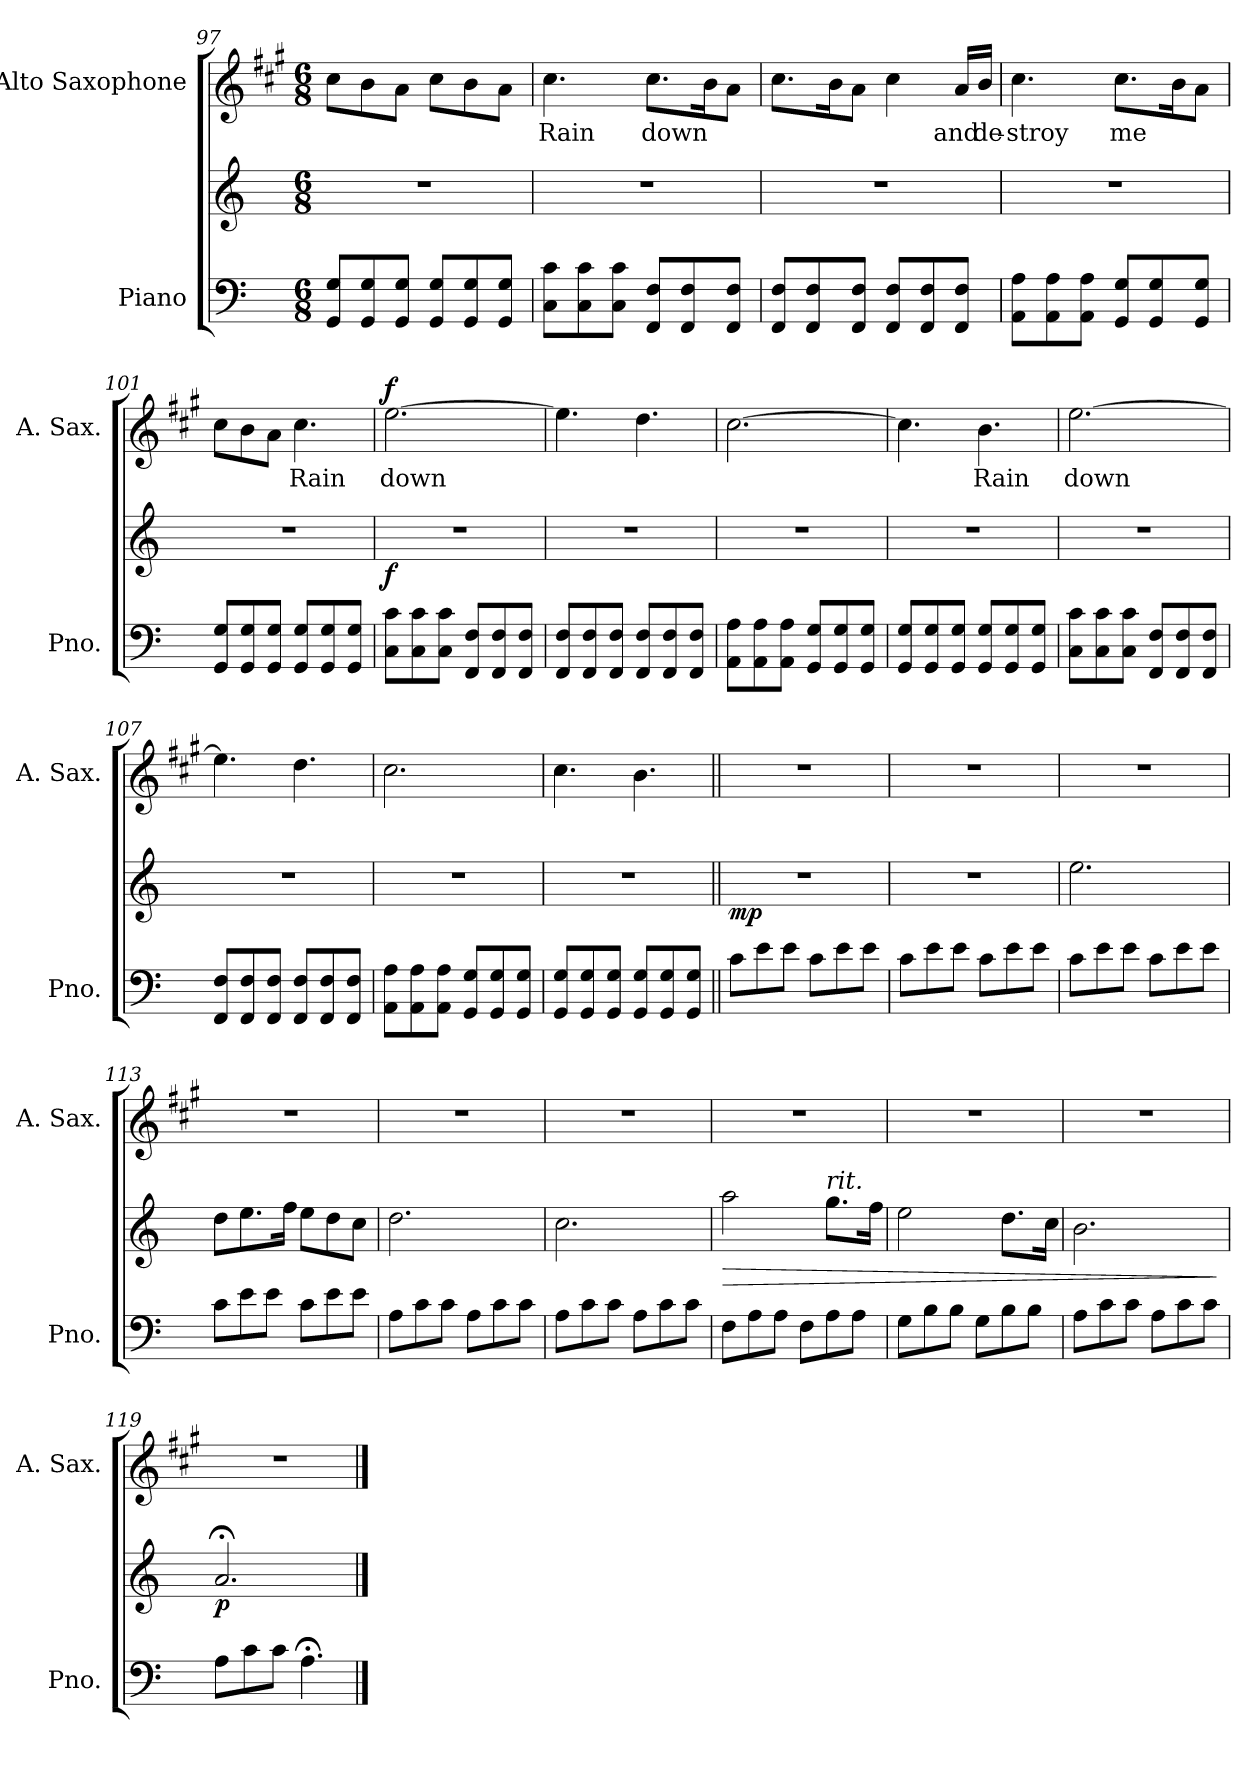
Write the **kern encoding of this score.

**kern	**kern	**dynam	**kern	**text	**dynam
*part2	*part2	*part2	*part1	*part1	*part1
*staff3	*staff2	*staff2/3	*staff1	*staff1	*staff1
*I"Piano	*	*	*I"Alto Saxophone	*	*
*I'Pno.	*	*	*I'A. Sax.	*	*
*clefF4	*clefG2	*	*clefG2	*	*
*	*	*	*ITrd5c9	*	*
*k[]	*k[]	*	*k[]	*	*
*M6/8	*M6/8	*	*M6/8	*	*
=97	=97	=97	=97	=97	=97
8GG/ 8G/L	2.r	.	8e\L	.	.
8GG/ 8G/	.	.	8d\	.	.
8GG/ 8G/J	.	.	8c\J	.	.
8GG/ 8G/L	.	.	8e\L	.	.
8GG/ 8G/	.	.	8d\	.	.
8GG/ 8G/J	.	.	8c\J	.	.
!!LO:PB:g=z
=98	=98	=98	=98	=98	=98
!	!	!	!	!LO:LY:b	!
8C\ 8c\L	2.r	.	4.e\	Rain	.
8C\ 8c\	.	.	.	.	.
8C\ 8c\J	.	.	.	.	.
!	!	!	!	!LO:LY:b	!
8FF/ 8F/L	.	.	8.e\L	down	.
8FF/ 8F/	.	.	.	.	.
.	.	.	16d\K	.	.
8FF/ 8F/J	.	.	8c\J	.	.
=99	=99	=99	=99	=99	=99
8FF/ 8F/L	2.r	.	8.e\L	.	.
8FF/ 8F/	.	.	.	.	.
.	.	.	16d\K	.	.
8FF/ 8F/J	.	.	8c\J	.	.
8FF/ 8F/L	.	.	4e\	.	.
8FF/ 8F/	.	.	.	.	.
!	!	!	!	!LO:LY:b	!
8FF/ 8F/J	.	.	16c/LL	and	.
!	!	!	!	!LO:LY:b	!
.	.	.	16d/JJ	de-	.
=100	=100	=100	=100	=100	=100
!	!	!	!	!LO:LY:b	!
8AA\ 8A\L	2.r	.	4.e\	-stroy	.
8AA\ 8A\	.	.	.	.	.
8AA\ 8A\J	.	.	.	.	.
!	!	!	!	!LO:LY:b	!
8GG/ 8G/L	.	.	8.e\L	me	.
8GG/ 8G/	.	.	.	.	.
.	.	.	16d\K	.	.
8GG/ 8G/J	.	.	8c\J	.	.
=101	=101	=101	=101	=101	=101
8GG/ 8G/L	2.r	.	8e\L	.	.
8GG/ 8G/	.	.	8d\	.	.
8GG/ 8G/J	.	.	8c\J	.	.
!	!	!	!	!LO:LY:b	!
8GG/ 8G/L	.	.	4.e\	Rain	.
8GG/ 8G/	.	.	.	.	.
8GG/ 8G/J	.	.	.	.	.
!!LO:LB:g=z
=102	=102	=102	=102	=102	=102
!	!	!LO:DY:b	!	!LO:LY:b	!LO:DY:b
8C\ 8c\L	2.r	f	[2.g\	down	f
8C\ 8c\	.	.	.	.	.
8C\ 8c\J	.	.	.	.	.
8FF/ 8F/L	.	.	.	.	.
8FF/ 8F/	.	.	.	.	.
8FF/ 8F/J	.	.	.	.	.
=103	=103	=103	=103	=103	=103
8FF/ 8F/L	2.r	.	4.g\]	.	.
8FF/ 8F/	.	.	.	.	.
8FF/ 8F/J	.	.	.	.	.
8FF/ 8F/L	.	.	4.f\	.	.
8FF/ 8F/	.	.	.	.	.
8FF/ 8F/J	.	.	.	.	.
=104	=104	=104	=104	=104	=104
8AA\ 8A\L	2.r	.	[2.e\	.	.
8AA\ 8A\	.	.	.	.	.
8AA\ 8A\J	.	.	.	.	.
8GG/ 8G/L	.	.	.	.	.
8GG/ 8G/	.	.	.	.	.
8GG/ 8G/J	.	.	.	.	.
=105	=105	=105	=105	=105	=105
8GG/ 8G/L	2.r	.	4.e\]	.	.
8GG/ 8G/	.	.	.	.	.
8GG/ 8G/J	.	.	.	.	.
!	!	!	!	!LO:LY:b	!
8GG/ 8G/L	.	.	4.d\	Rain	.
8GG/ 8G/	.	.	.	.	.
8GG/ 8G/J	.	.	.	.	.
=106	=106	=106	=106	=106	=106
!	!	!	!	!LO:LY:b	!
8C\ 8c\L	2.r	.	[2.g\	down	.
8C\ 8c\	.	.	.	.	.
8C\ 8c\J	.	.	.	.	.
8FF/ 8F/L	.	.	.	.	.
8FF/ 8F/	.	.	.	.	.
8FF/ 8F/J	.	.	.	.	.
=107	=107	=107	=107	=107	=107
8FF/ 8F/L	2.r	.	4.g\]	.	.
8FF/ 8F/	.	.	.	.	.
8FF/ 8F/J	.	.	.	.	.
8FF/ 8F/L	.	.	4.f\	.	.
8FF/ 8F/	.	.	.	.	.
8FF/ 8F/J	.	.	.	.	.
=108	=108	=108	=108	=108	=108
8AA\ 8A\L	2.r	.	2.e\	.	.
8AA\ 8A\	.	.	.	.	.
8AA\ 8A\J	.	.	.	.	.
8GG/ 8G/L	.	.	.	.	.
8GG/ 8G/	.	.	.	.	.
8GG/ 8G/J	.	.	.	.	.
=109	=109	=109	=109	=109	=109
8GG/ 8G/L	2.r	.	4.e\	.	.
8GG/ 8G/	.	.	.	.	.
8GG/ 8G/J	.	.	.	.	.
8GG/ 8G/L	.	.	4.d\	.	.
8GG/ 8G/	.	.	.	.	.
8GG/ 8G/J	.	.	.	.	.
!!LO:LB:g=z
=110||	=110||	=110||	=110||	=110||	=110||
!	!	!LO:DY:b	!	!	!
8c\L	2.r	mp	2.r	.	.
8e\	.	.	.	.	.
8e\J	.	.	.	.	.
8c\L	.	.	.	.	.
8e\	.	.	.	.	.
8e\J	.	.	.	.	.
=111	=111	=111	=111	=111	=111
8c\L	2.r	.	2.r	.	.
8e\	.	.	.	.	.
8e\J	.	.	.	.	.
8c\L	.	.	.	.	.
8e\	.	.	.	.	.
8e\J	.	.	.	.	.
=112	=112	=112	=112	=112	=112
8c\L	2.ee\	.	2.r	.	.
8e\	.	.	.	.	.
8e\J	.	.	.	.	.
8c\L	.	.	.	.	.
8e\	.	.	.	.	.
8e\J	.	.	.	.	.
=113	=113	=113	=113	=113	=113
8c\L	8dd\L	.	2.r	.	.
8e\	8.ee\	.	.	.	.
8e\J	.	.	.	.	.
.	16ff\Jk	.	.	.	.
8c\L	8ee\L	.	.	.	.
8e\	8dd\	.	.	.	.
8e\J	8cc\J	.	.	.	.
=114	=114	=114	=114	=114	=114
8A\L	2.dd\	.	2.r	.	.
8c\	.	.	.	.	.
8c\J	.	.	.	.	.
8A\L	.	.	.	.	.
8c\	.	.	.	.	.
8c\J	.	.	.	.	.
=115	=115	=115	=115	=115	=115
8A\L	2.cc\	.	2.r	.	.
8c\	.	.	.	.	.
8c\J	.	.	.	.	.
8A\L	.	.	.	.	.
8c\	.	.	.	.	.
8c\J	.	.	.	.	.
!!LO:LB:g=z
=116	=116	=116	=116	=116	=116
!	!	!LO:HP:b	!	!	!
8F\L	2aa\	>	2.r	.	.
8A\	.	.	.	.	.
8A\J	.	.	.	.	.
8F\L	.	.	.	.	.
!	!LO:TX:a:i:t=rit.	!	!	!	!
8A\	8.gg\L	.	.	.	.
8A\J	.	.	.	.	.
.	16ff\Jk	.	.	.	.
=117	=117	=117	=117	=117	=117
8G\L	2ee\	.	2.r	.	.
8B\	.	.	.	.	.
8B\J	.	.	.	.	.
8G\L	.	.	.	.	.
8B\	8.dd\L	.	.	.	.
8B\J	.	.	.	.	.
.	16cc\Jk	.	.	.	.
=118	=118	=118	=118	=118	=118
*	*	*	*MM60	*	*
8A\L	2.b\	.	2.r	.	.
8c\	.	.	.	.	.
8c\J	.	.	.	.	.
8A\L	.	.	.	.	.
8c\	.	.	.	.	.
8c\J	.	.	.	.	.
.	.	]	.	.	.
=119	=119	=119	=119	=119	=119
*	*	*	*MM50	*	*
!	!	!LO:DY:b	!	!	!
8A\L	2.a;</	p	2.r	.	.
8c\	.	.	.	.	.
8c\J	.	.	.	.	.
4.A;<\	.	.	.	.	.
==	==	==	==	==	==
*-	*-	*-	*-	*-	*-
